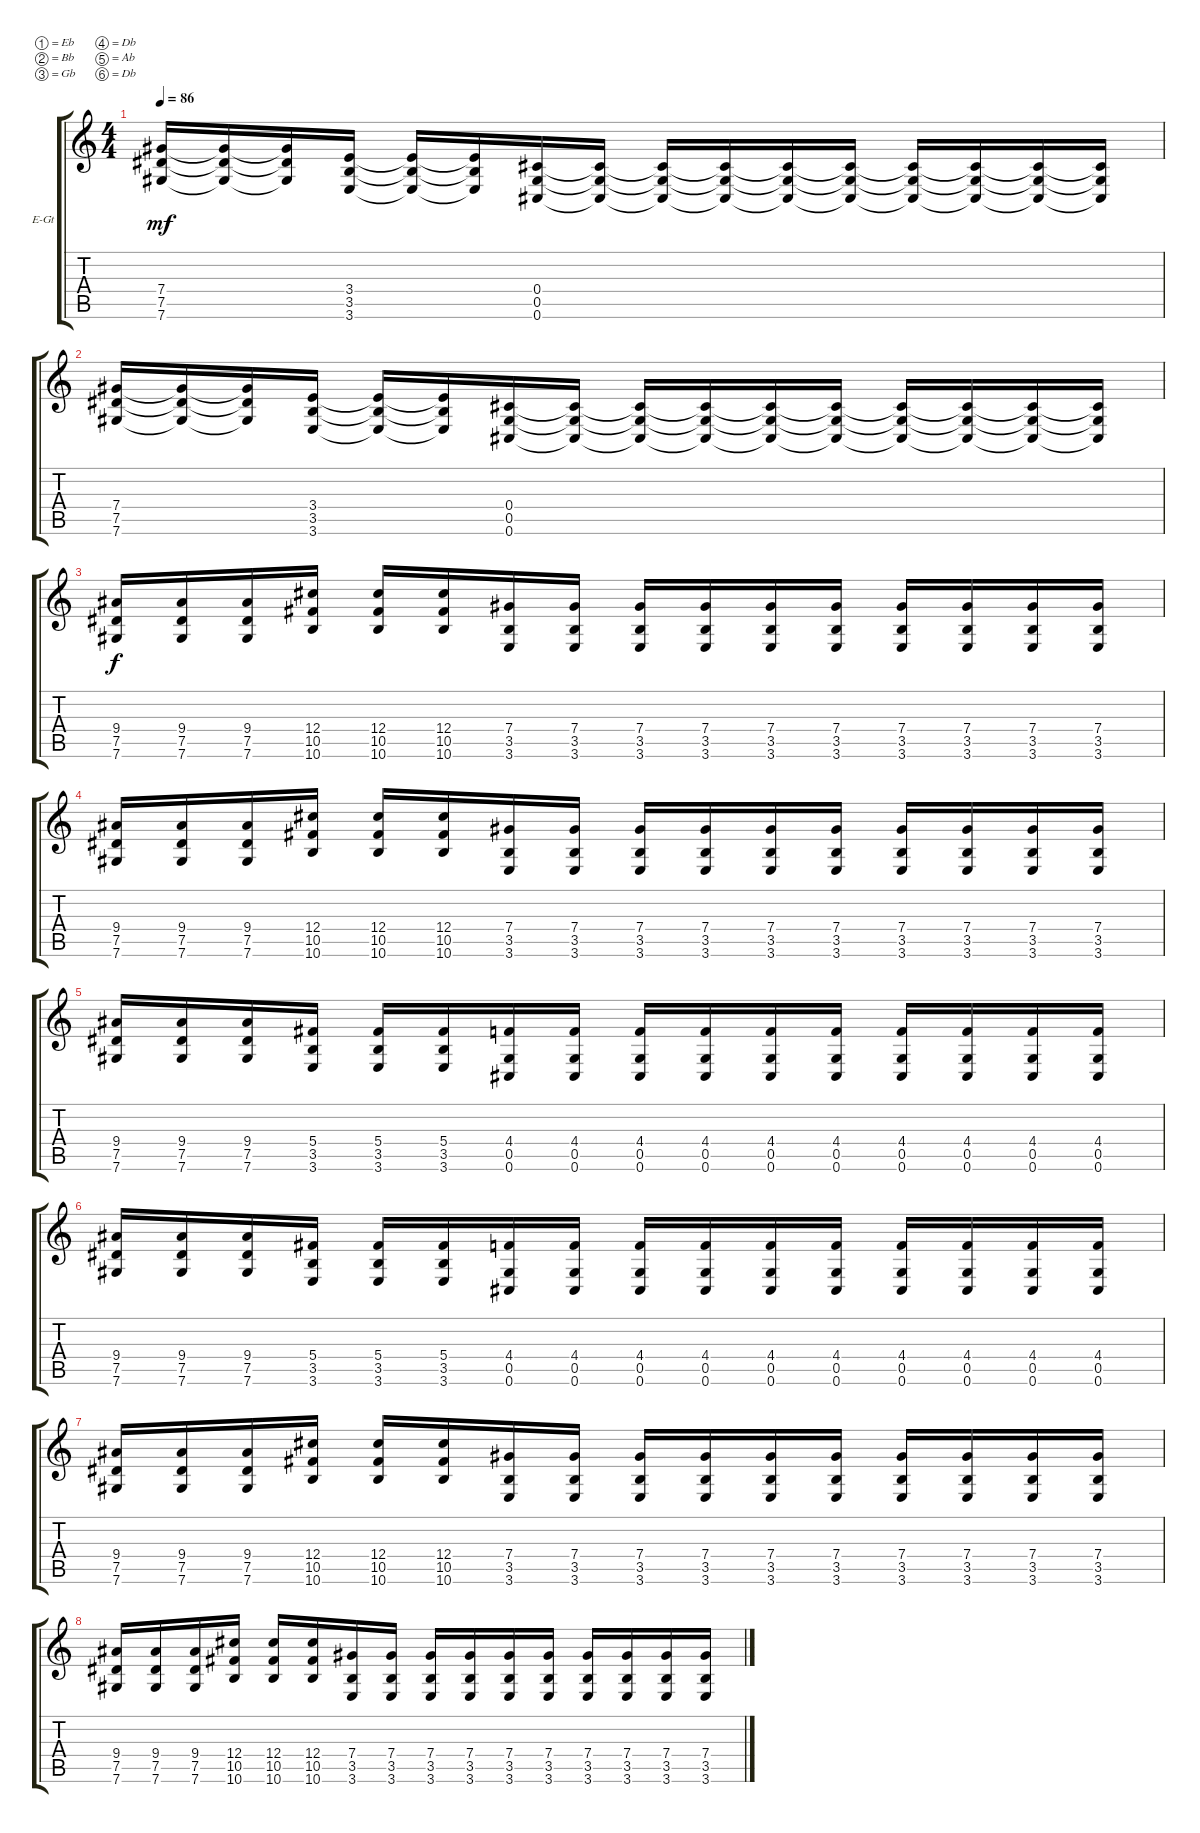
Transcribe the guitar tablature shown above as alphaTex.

\bracketExtendMode groupsimilarinstruments
\firstSystemTrackNameOrientation horizontal
\otherSystemsTrackNameOrientation horizontal
\track ("Rythm Guitar" "E-Gt") {instrument overdrivenguitar}
\staff {score tabs}
\tuning (Eb4 Bb3 Gb3 Db3 Ab2 Db2)
\ts (4 4)
\tempo 86
\clef g2
\ks c
(7.4 7.5 7.6).16{dy mf} (7.4{t} 7.5{t} 7.6{t}).16 (7.4{t} 7.5{t} 7.6{t}).16 (3.4 3.5 3.6).16 (3.4{t} 3.5{t} 3.6{t}).16 (3.4{t} 3.5{t} 3.6{t}).16 (0.4 0.5 0.6).16 (0.4{t} 0.5{t} 0.6{t}).16 (0.4{t} 0.5{t} 0.6{t}).16 (0.4{t} 0.5{t} 0.6{t}).16 (0.4{t} 0.5{t} 0.6{t}).16 (0.4{t} 0.5{t} 0.6{t}).16 (0.4{t} 0.5{t} 0.6{t}).16 (0.4{t} 0.5{t} 0.6{t}).16 (0.4{t} 0.5{t} 0.6{t}).16 (0.4{t} 0.5{t} 0.6{t}).16 |
(7.4 7.5 7.6).16 (7.4{t} 7.5{t} 7.6{t}).16 (7.4{t} 7.5{t} 7.6{t}).16 (3.4 3.5 3.6).16 (3.4{t} 3.5{t} 3.6{t}).16 (3.4{t} 3.5{t} 3.6{t}).16 (0.4 0.5 0.6).16 (0.4{t} 0.5{t} 0.6{t}).16 (0.4{t} 0.5{t} 0.6{t}).16 (0.4{t} 0.5{t} 0.6{t}).16 (0.4{t} 0.5{t} 0.6{t}).16 (0.4{t} 0.5{t} 0.6{t}).16 (0.4{t} 0.5{t} 0.6{t}).16 (0.4{t} 0.5{t} 0.6{t}).16 (0.4{t} 0.5{t} 0.6{t}).16 (0.4{t} 0.5{t} 0.6{t}).16 |
(9.4 7.5 7.6).16{dy f} (9.4 7.5 7.6).16 (9.4 7.5 7.6).16 (12.4 10.5 10.6).16 (12.4 10.5 10.6).16 (12.4 10.5 10.6).16 (7.4 3.5 3.6).16 (7.4 3.5 3.6).16 (7.4 3.5 3.6).16 (7.4 3.5 3.6).16 (7.4 3.5 3.6).16 (7.4 3.5 3.6).16 (7.4 3.5 3.6).16 (7.4 3.5 3.6).16 (7.4 3.5 3.6).16 (7.4 3.5 3.6).16 |
(9.4 7.5 7.6).16 (9.4 7.5 7.6).16 (9.4 7.5 7.6).16 (12.4 10.5 10.6).16 (12.4 10.5 10.6).16 (12.4 10.5 10.6).16 (7.4 3.5 3.6).16 (7.4 3.5 3.6).16 (7.4 3.5 3.6).16 (7.4 3.5 3.6).16 (7.4 3.5 3.6).16 (7.4 3.5 3.6).16 (7.4 3.5 3.6).16 (7.4 3.5 3.6).16 (7.4 3.5 3.6).16 (7.4 3.5 3.6).16 |
(9.4 7.5 7.6).16 (9.4 7.5 7.6).16 (9.4 7.5 7.6).16 (5.4 3.5 3.6).16 (5.4 3.5 3.6).16 (5.4 3.5 3.6).16 (4.4 0.5 0.6).16 (4.4 0.5 0.6).16 (4.4 0.5 0.6).16 (4.4 0.5 0.6).16 (4.4 0.5 0.6).16 (4.4 0.5 0.6).16 (4.4 0.5 0.6).16 (4.4 0.5 0.6).16 (4.4 0.5 0.6).16 (4.4 0.5 0.6).16 |
(9.4 7.5 7.6).16 (9.4 7.5 7.6).16 (9.4 7.5 7.6).16 (5.4 3.5 3.6).16 (5.4 3.5 3.6).16 (5.4 3.5 3.6).16 (4.4 0.5 0.6).16 (4.4 0.5 0.6).16 (4.4 0.5 0.6).16 (4.4 0.5 0.6).16 (4.4 0.5 0.6).16 (4.4 0.5 0.6).16 (4.4 0.5 0.6).16 (4.4 0.5 0.6).16 (4.4 0.5 0.6).16 (4.4 0.5 0.6).16 |
(9.4 7.5 7.6).16 (9.4 7.5 7.6).16 (9.4 7.5 7.6).16 (12.4 10.5 10.6).16 (12.4 10.5 10.6).16 (12.4 10.5 10.6).16 (7.4 3.5 3.6).16 (7.4 3.5 3.6).16 (7.4 3.5 3.6).16 (7.4 3.5 3.6).16 (7.4 3.5 3.6).16 (7.4 3.5 3.6).16 (7.4 3.5 3.6).16 (7.4 3.5 3.6).16 (7.4 3.5 3.6).16 (7.4 3.5 3.6).16 |
(9.4 7.5 7.6).16 (9.4 7.5 7.6).16 (9.4 7.5 7.6).16 (12.4 10.5 10.6).16 (12.4 10.5 10.6).16 (12.4 10.5 10.6).16 (7.4 3.5 3.6).16 (7.4 3.5 3.6).16 (7.4 3.5 3.6).16 (7.4 3.5 3.6).16 (7.4 3.5 3.6).16 (7.4 3.5 3.6).16 (7.4 3.5 3.6).16 (7.4 3.5 3.6).16 (7.4 3.5 3.6).16 (7.4 3.5 3.6).16
